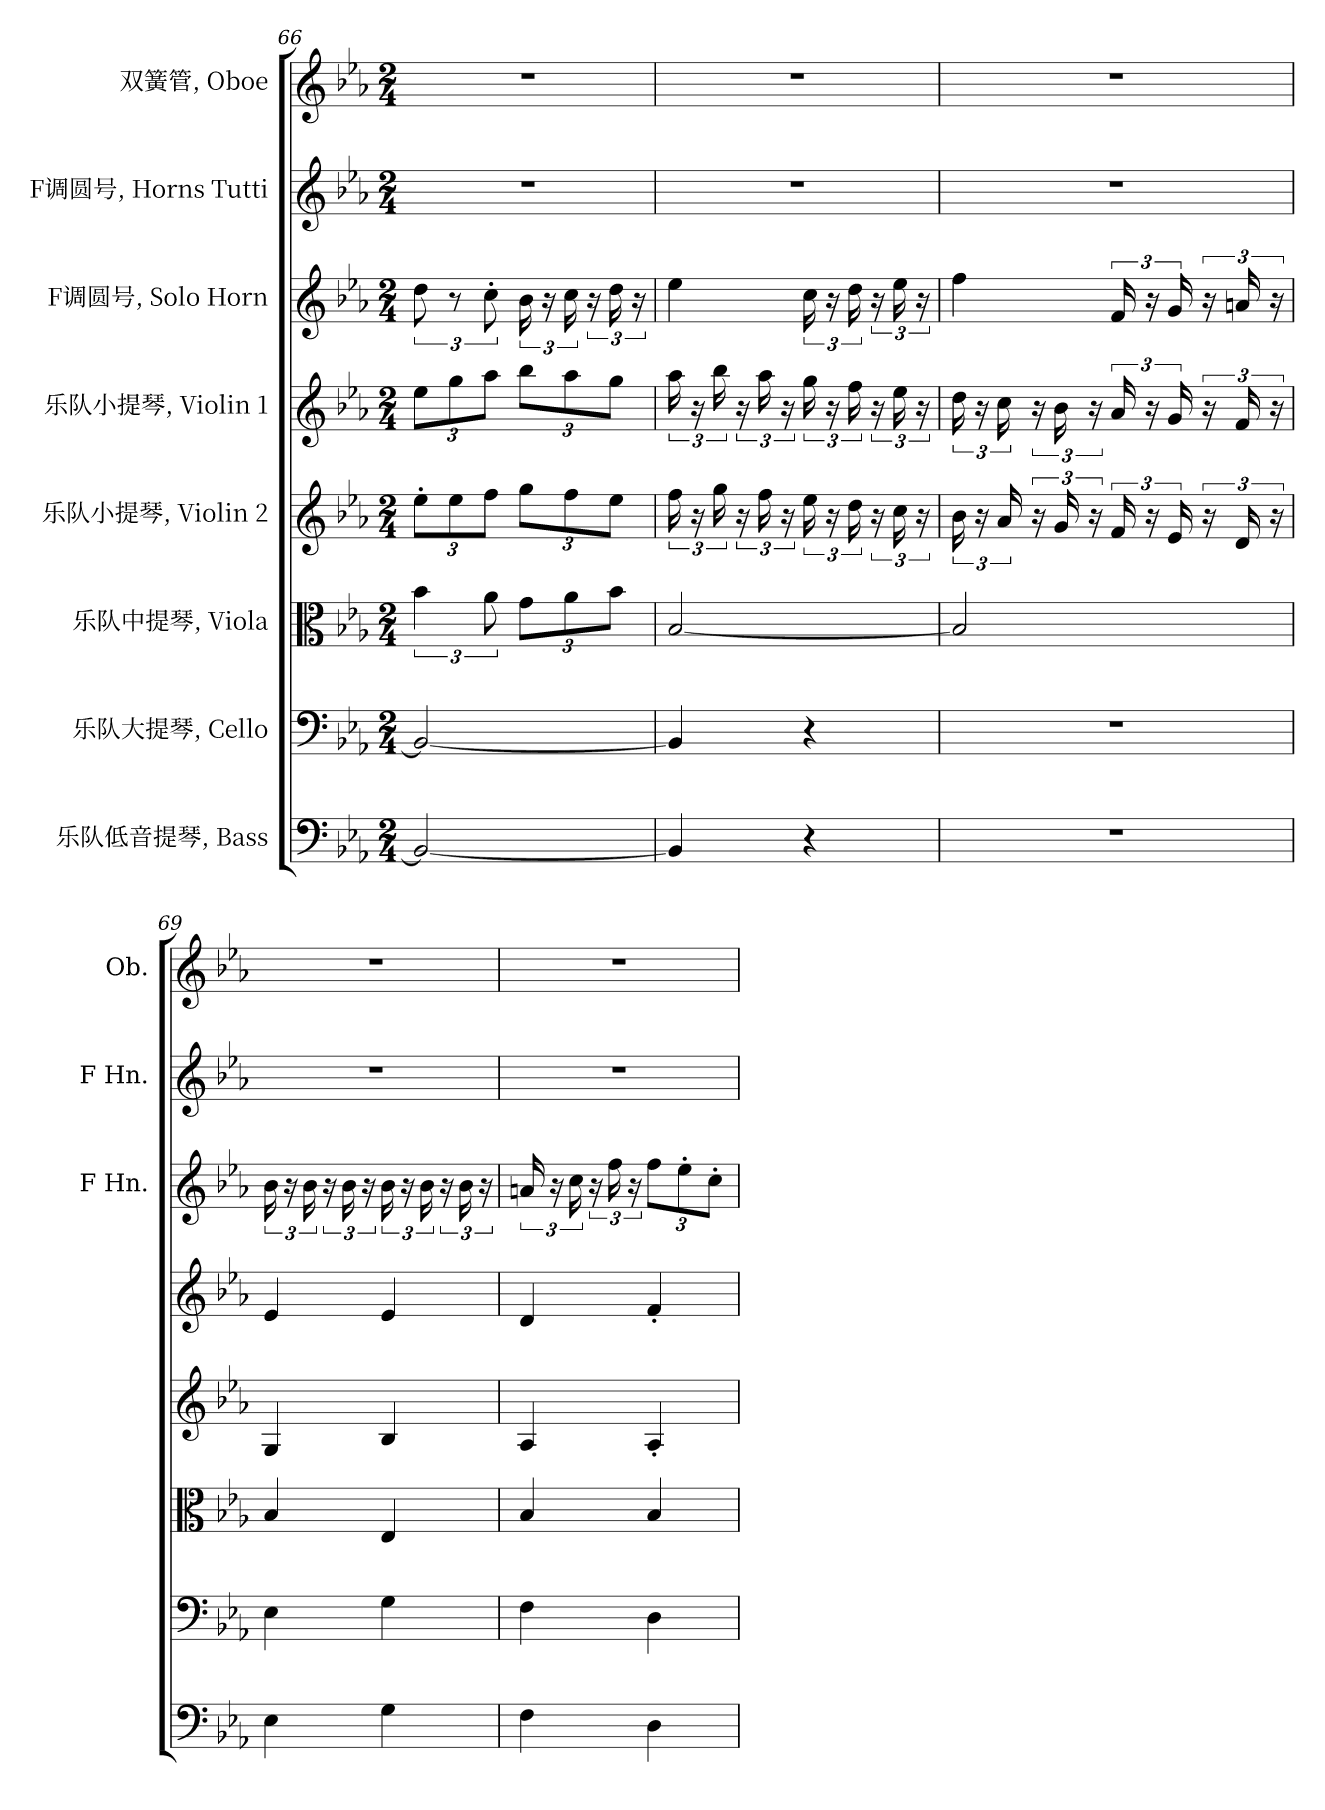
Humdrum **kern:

**kern	**kern	**kern	**kern	**kern	**kern	**kern	**kern
*part8	*part7	*part6	*part5	*part4	*part3	*part2	*part1
*staff8	*staff7	*staff6	*staff5	*staff4	*staff3	*staff2	*staff1
*I"乐队低音提琴, Bass	*I"乐队大提琴, Cello	*I"乐队中提琴, Viola	*I"乐队小提琴, Violin 2	*I"乐队小提琴, Violin 1	*I"F调圆号, Solo Horn	*I"F调圆号, Horns Tutti	*I"双簧管, Oboe
*	*	*	*	*	*I'F Hn.	*I'F Hn.	*I'Ob.
*clefF4	*clefF4	*clefC3	*clefG2	*clefG2	*clefG2	*clefG2	*clefG2
*ITrd7c12	*	*	*	*	*ITrd4c7	*ITrd4c7	*
*k[b-e-a-]	*k[b-e-a-]	*k[b-e-a-]	*k[b-e-a-]	*k[b-e-a-]	*k[b-e-a-d-]	*k[b-e-a-d-]	*k[b-e-a-]
*M2/4	*M2/4	*M2/4	*M2/4	*M2/4	*M2/4	*M2/4	*M2/4
*	*	*	*Xbrackettup	*Xbrackettup	*	*	*
=66	=66	=66	=66	=66	=66	=66	=66
2BBB-/_	2BB-/_	6b-\	12ee-'\L	12ee-\L	12g\	2r	2r
.	.	.	12ee-\	12gg\	12r	.	.
.	.	12a-\	12ff\J	12aa-\J	12f'\	.	.
*	*	*Xbrackettup	*	*	*	*	*
.	.	12g\L	12gg\L	12bb-\L	24e-\	.	.
.	.	.	.	.	24r	.	.
.	.	12a-\	12ff\	12aa-\	24f\	.	.
.	.	.	.	.	24r	.	.
.	.	12b-\J	12ee-\J	12gg\J	24g\	.	.
.	.	.	.	.	24r	.	.
=67	=67	=67	=67	=67	=67	=67	=67
*	*	*	*brackettup	*brackettup	*	*	*
4BBB-/]	4BB-/]	[2B-/	24ff\	24aa-\	4a-\	2r	2r
.	.	.	24r	24r	.	.	.
.	.	.	24gg\	24bb-\	.	.	.
.	.	.	24r	24r	.	.	.
.	.	.	24ff\	24aa-\	.	.	.
.	.	.	24r	24r	.	.	.
4r	4r	.	24ee-\	24gg\	24f\	.	.
.	.	.	24r	24r	24r	.	.
.	.	.	24dd\	24ff\	24g\	.	.
.	.	.	24r	24r	24r	.	.
.	.	.	24cc\	24ee-\	24a-\	.	.
.	.	.	24r	24r	24r	.	.
!!LO:PB:g=z
=68	=68	=68	=68	=68	=68	=68	=68
2r	2r	2B-/]	24b-\	24dd\	4b-\	2r	2r
.	.	.	24r	24r	.	.	.
.	.	.	24a-/	24cc\	.	.	.
.	.	.	24r	24r	.	.	.
.	.	.	24g/	24b-\	.	.	.
.	.	.	24r	24r	.	.	.
.	.	.	24f/	24a-/	24B-/	.	.
.	.	.	24r	24r	24r	.	.
.	.	.	24e-/	24g/	24c/	.	.
.	.	.	24r	24r	24r	.	.
.	.	.	24d/	24f/	24dn/	.	.
.	.	.	24r	24r	24r	.	.
=69	=69	=69	=69	=69	=69	=69	=69
4EE-\	4E-\	4B-/	4G/	4e-/	24e-\	2r	2r
.	.	.	.	.	24r	.	.
.	.	.	.	.	24e-\	.	.
.	.	.	.	.	24r	.	.
.	.	.	.	.	24e-\	.	.
.	.	.	.	.	24r	.	.
4GG\	4G\	4E-/	4B-/	4e-/	24e-\	.	.
.	.	.	.	.	24r	.	.
.	.	.	.	.	24e-\	.	.
.	.	.	.	.	24r	.	.
.	.	.	.	.	24e-\	.	.
.	.	.	.	.	24r	.	.
=70	=70	=70	=70	=70	=70	=70	=70
4FF\	4F\	4B-/	4A-/	4d/	24dn/	2r	2r
.	.	.	.	.	24r	.	.
.	.	.	.	.	24f\	.	.
.	.	.	.	.	24r	.	.
.	.	.	.	.	24b-\	.	.
.	.	.	.	.	24r	.	.
*	*	*	*	*	*Xbrackettup	*	*
4DD\	4D\	4B-/	4A-'/	4f'/	12b-\L	.	.
.	.	.	.	.	12a-'\	.	.
.	.	.	.	.	12f'\J	.	.
=	=	=	=	=	=	=	=
*-	*-	*-	*-	*-	*-	*-	*-
